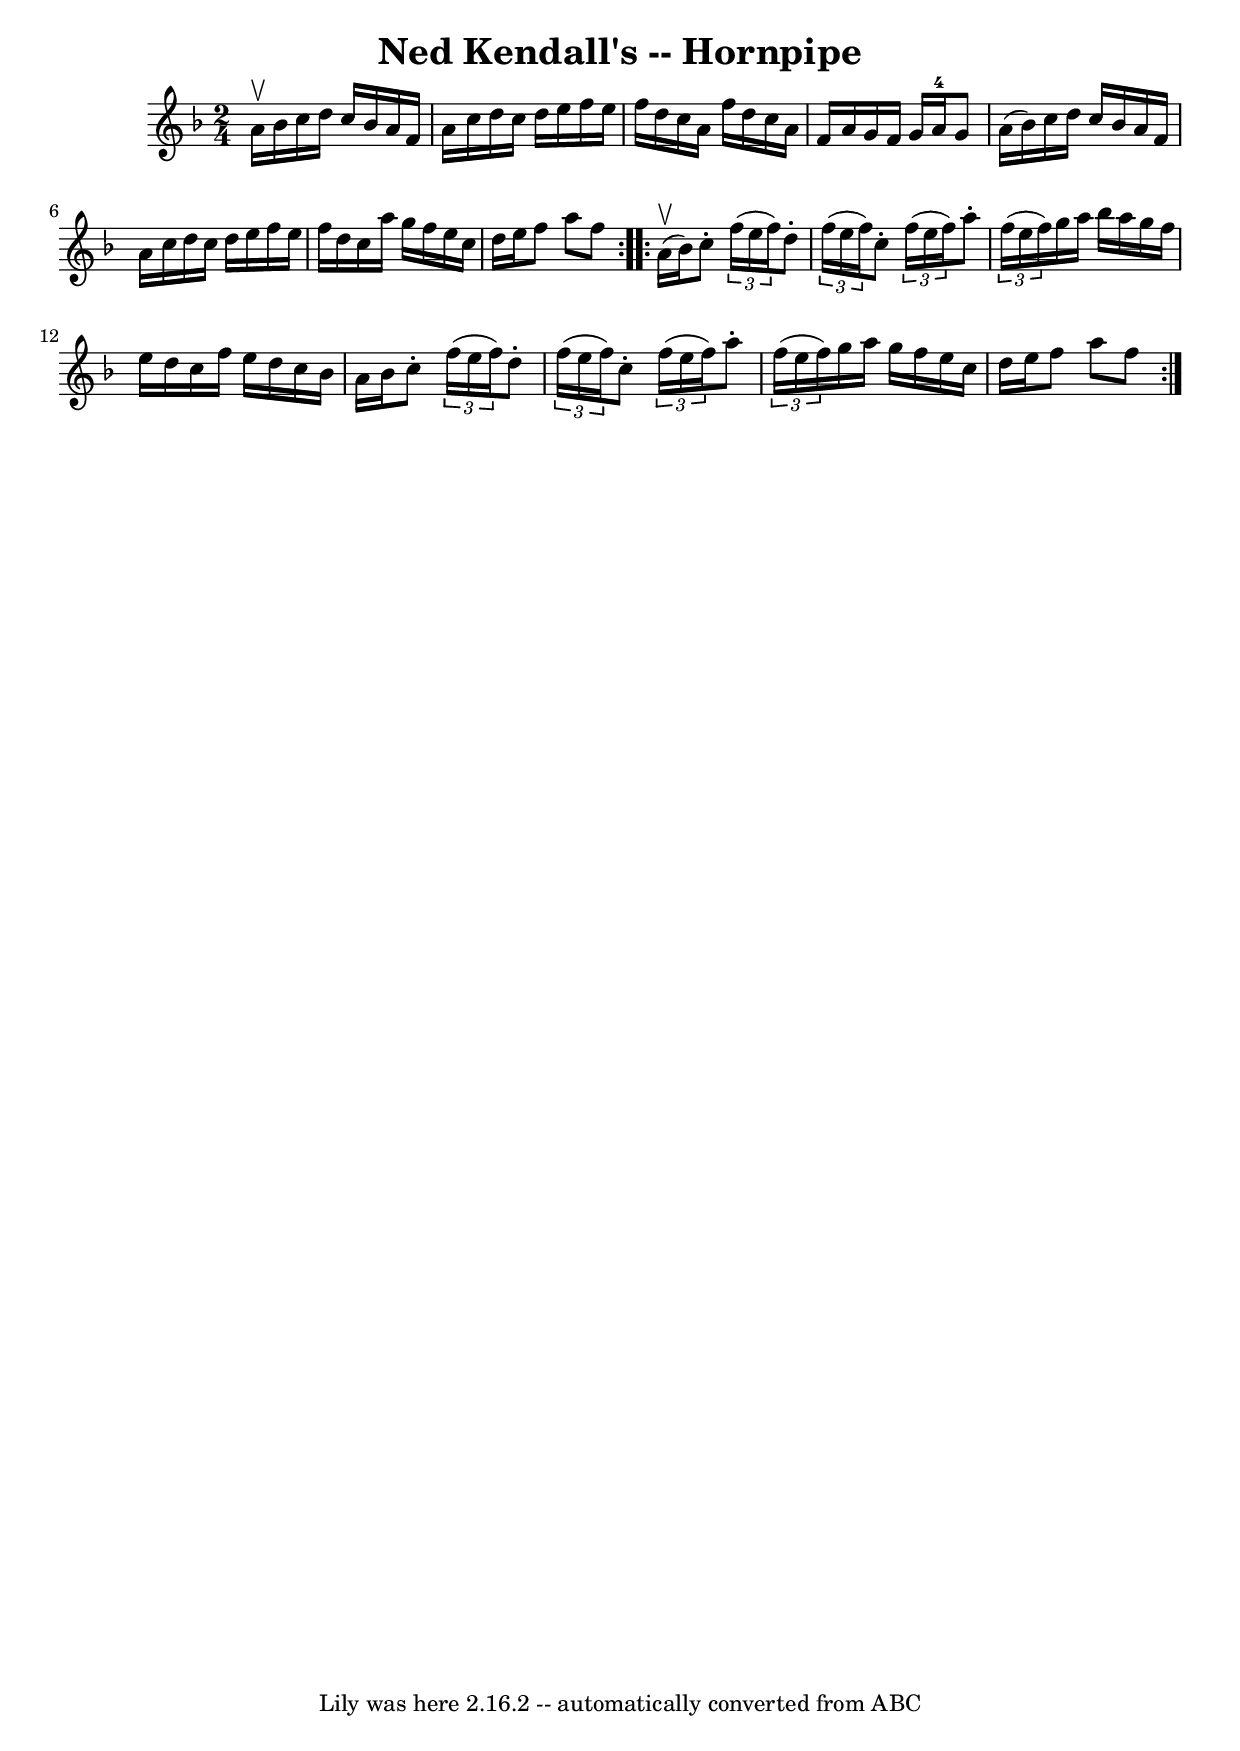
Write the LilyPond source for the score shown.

\version "2.16.2"
\include "Mammoth.ily"
\header {
  %% book = "Cole's 1000 Fiddle Tunes"
 crossRefNumber = "1"
 footnotes = ""
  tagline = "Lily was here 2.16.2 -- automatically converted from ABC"
  title = "Ned Kendall's -- Hornpipe"

}
voicedefault =  {



  \repeat volta 2 {

    \time 2/4 
    \key f \major a'16^\upbow bf'16   |
 c''16 d''16 c''16 bf'16 a'16 f'16 a'16 c''16   |
 d''16 c''16 d''16 e''16 f''16 e''16 f''16 d''16   |
 c''16 a'16 f''16 d''16 c''16 a'16 f'16 a'16   |
 g'16 f'16 g'16 a'16-4 g'8 a'16 (bf'16)  |
 c''16 d''16 c''16 bf'16 a'16 f'16 a'16 c''16   |
 d''16 c''16 d''16 e''16 f''16 e''16 f''16 d''16   |
 c''16 a''16 g''16 f''16 e''16 c''16 d''16 e''16   |
 f''8 a''8    
 f''8  
  }     
  \repeat volta 2 { a'16 (^\upbow bf'16)  |
 c''8-. 
    \times 2/3 { f''16 (e''16 f''16) 
	       } d''8-.   \times 2/3 {   
		 f''16 (e''16 f''16)  	       }  |
 c''8-.   \times 2/3 { f''16 (
			 e''16 f''16) 
			 } a''8-.   \times 2/3 { f''16 (e''16 f''16)  						}   |
 g''16 a''16 bf''16 a''16 g''16 f''16 e''16 d''16   |
 c''16 f''16 e''16 d''16 c''16 bf'16 a'16 bf'16   |
 c''8-.   \times 2/3 { f''16 (e''16 f''16) 
			 }   
 d''8-.   \times 2/3 { f''16 (e''16 f''16)  			 }  |
 c''8-.   
    \times 2/3 { f''16 (e''16 f''16) 
	       } a''8-.   \times 2/3 { f''16 
					(e''16 f''16)  				      }  |
 g''16 a''16 g''16 f''16 e''16 c''16 d''16 e''16   |
 f''8 a''8 f''8  
  }   

}

\score{
  <<

    \context Staff="default"
    {
      \voicedefault 
      
    }

  >>
  \layout {
    
  }
  \midi {
  }

}
